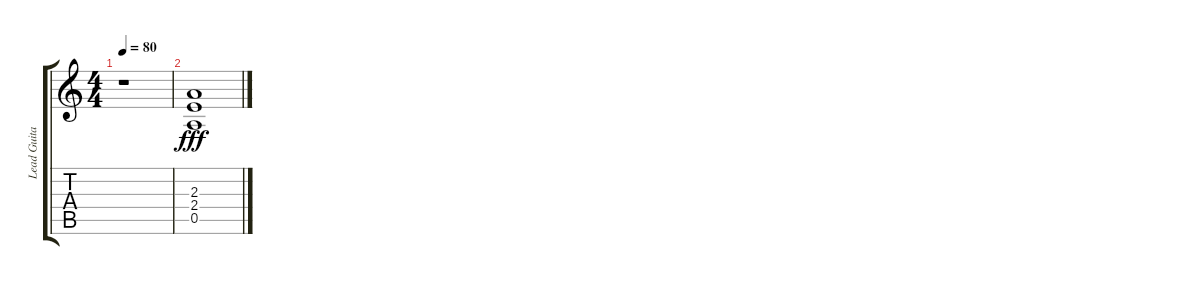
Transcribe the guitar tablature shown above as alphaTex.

\track ("Lead Guitar" "Lead Guita") {instrument distortionguitar}
\staff {score tabs}
\tuning (E4 B3 G3 D3 A2 E2) {hide}
\ts (4 4)
\tempo 80
\clef g2
\ks c
r.1{dy fff} |
(2.3 2.4 0.5).1
